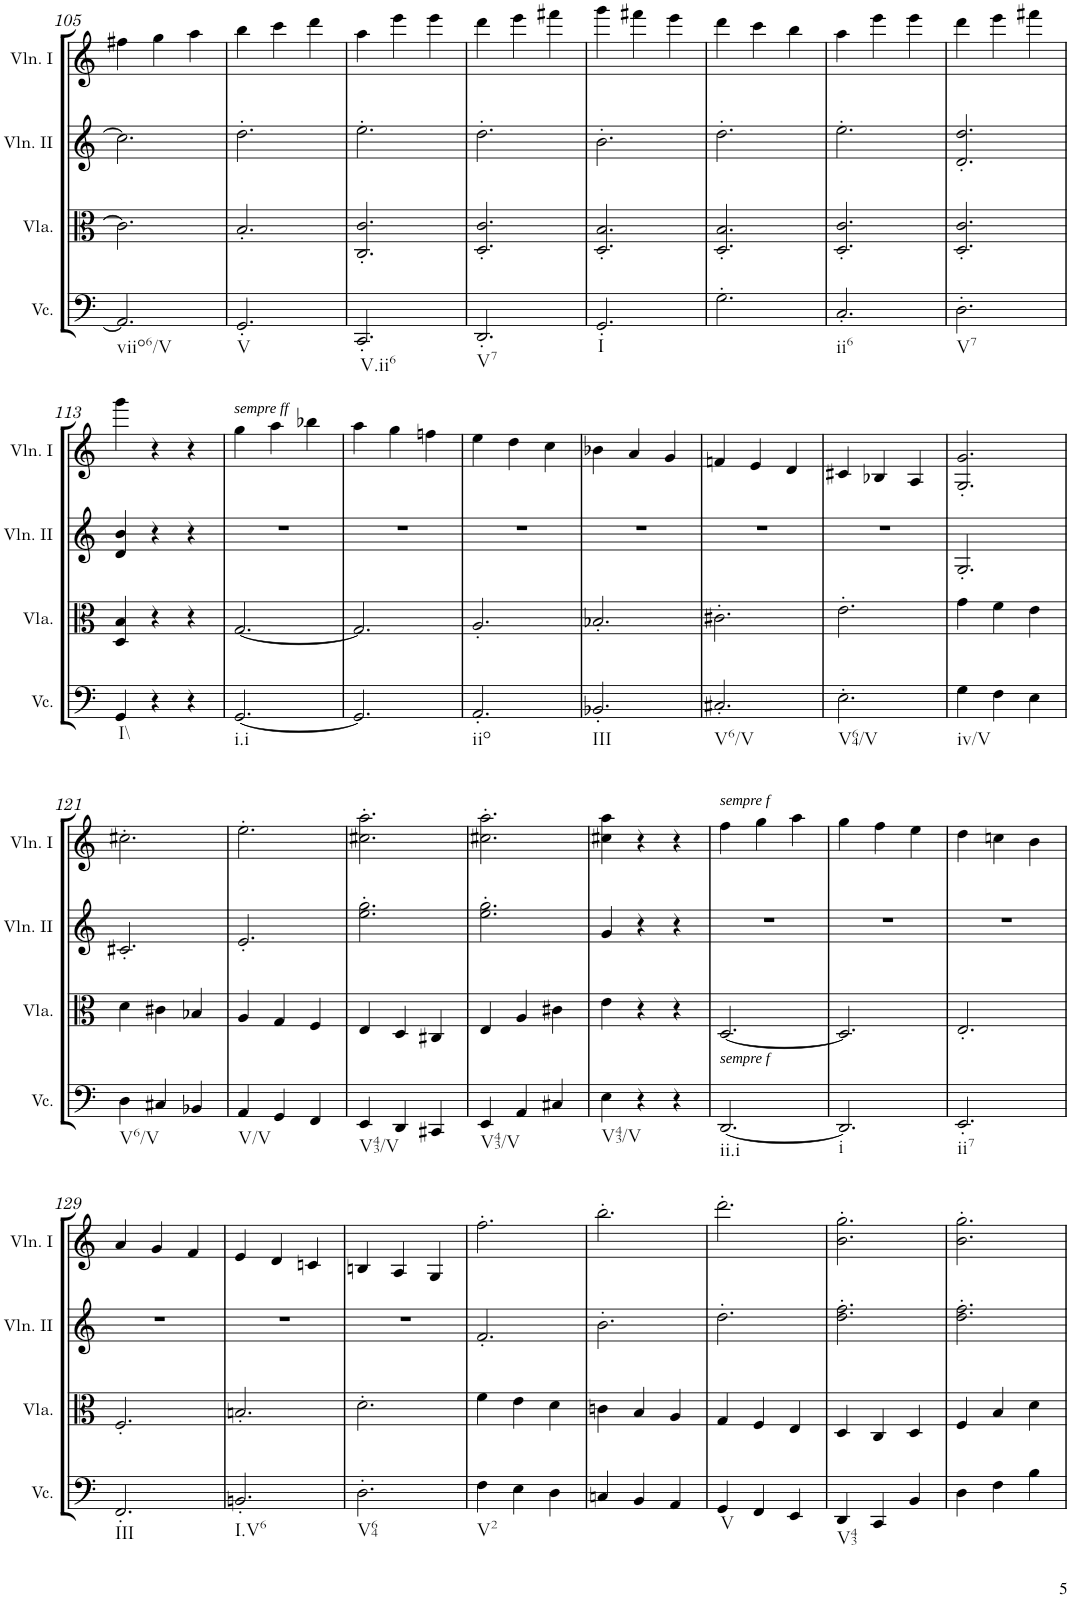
**kern	**kern	**kern	**kern
*part4	*part3	*part2	*part1
*staff4	*staff3	*staff2	*staff1
*I"Violoncello	*I"Viola	*I"Violin II	*I"Violin I
*I'Vc.	*I'Vla.	*I'Vln. II	*I'Vln. I
!!LO:PB:g=z
*clefF4	*clefC3	*clefG2	*clefG2
*k[]	*k[]	*k[]	*k[]
*C:	*C:	*C:	*C:
*M3/4	*M3/4	*M3/4	*M3/4
=105	=105	=105	=105
!LO:TX:b:t=viio6/V	!	!	!
2.AA/]	2.c\]	2.cc\]	4ff#X\
.	.	.	4gg\
.	.	.	4aa\
=106	=106	=106	=106
!LO:TX:b:t=V	!	!	!
2.GG'/	2.B'/	2.dd'\	4bb\
.	.	.	4ccc\
.	.	.	4ddd\
=107	=107	=107	=107
!LO:TX:b:t=V.ii6	!	!	!
2.CC'/	2.C/' 2.c/'	2.ee'\	4aa\
.	.	.	4eee\
.	.	.	4eee\
=108	=108	=108	=108
!LO:TX:b:t=V7	!	!	!
2.DD'/	2.D/' 2.c/'	2.dd'\	4ddd\
.	.	.	4eee\
.	.	.	4fff#X\
=109	=109	=109	=109
!LO:TX:b:t=I	!	!	!
2.GG'/	2.D/' 2.B/'	2.b'\	4ggg\
.	.	.	4fff#X\
.	.	.	4eee\
=110	=110	=110	=110
2.G'\	2.D/' 2.B/'	2.dd'\	4ddd\
.	.	.	4ccc\
.	.	.	4bb\
=111	=111	=111	=111
!LO:TX:b:t=ii6	!	!	!
2.C'/	2.D/' 2.c/'	2.ee'\	4aa\
.	.	.	4eee\
.	.	.	4eee\
=112	=112	=112	=112
!LO:TX:b:t=V7	!	!	!
2.D'\	2.D/' 2.c/'	2.d/' 2.dd/'	4ddd\
.	.	.	4eee\
.	.	.	4fff#X\
!!LO:LB:g=z
=113	=113	=113	=113
!LO:TX:b:t=I\\	!	!	!
4GG/	4D/ 4B/	4d/ 4b/	4ggg\
4r	4r	4r	4r
4r	4r	4r	4r
=114	=114	=114	=114
!	!	!	!LO:TX:a:i:t=sempre ff
!LO:TX:b:t=i.i	!	!	!
[2.GG/	[2.G/	2.r	4gg\
.	.	.	4aa\
.	.	.	4bb-X\
=115	=115	=115	=115
2.GG/]	2.G/]	2.r	4aa\
.	.	.	4gg\
.	.	.	4ffn\
=116	=116	=116	=116
!LO:TX:b:t=iio	!	!	!
2.AA'/	2.A'/	2.r	4ee\
.	.	.	4dd\
.	.	.	4cc\
=117	=117	=117	=117
!LO:TX:b:t=III	!	!	!
2.BB-X'/	2.B-X'/	2.r	4b-X\
.	.	.	4a/
.	.	.	4g/
=118	=118	=118	=118
!LO:TX:b:t=V6/V	!	!	!
2.C#X'/	2.c#X'\	2.r	4fn/
.	.	.	4e/
.	.	.	4d/
=119	=119	=119	=119
!LO:TX:b:t=V64/V	!	!	!
2.E'\	2.e'\	2.r	4c#X/
.	.	.	4B-X/
.	.	.	4A/
=120	=120	=120	=120
!LO:TX:b:t=iv/V	!	!	!
4G\	4g\	2.G'/	2.G/' 2.g/'
4F\	4f\	.	.
4E\	4e\	.	.
!!LO:LB:g=z
=121	=121	=121	=121
!LO:TX:b:t=V6/V	!	!	!
4D\	4d\	2.c#X'/	2.cc#X'\
4C#X/	4c#X\	.	.
4BB-X/	4B-X/	.	.
=122	=122	=122	=122
!LO:TX:b:t=V/V	!	!	!
4AA/	4A/	2.e'/	2.ee'\
4GG/	4G/	.	.
4FF/	4F/	.	.
=123	=123	=123	=123
!LO:TX:b:t=V43/V	!	!	!
4EE/	4E/	2.ee\' 2.gg\'	2.cc#X\' 2.aa\'
4DD/	4D/	.	.
4CC#X/	4C#X/	.	.
=124	=124	=124	=124
!LO:TX:b:t=V43/V	!	!	!
4EE/	4E/	2.ee\' 2.gg\'	2.cc#X\' 2.aa\'
4AA/	4A/	.	.
4C#X/	4c#X\	.	.
=125	=125	=125	=125
!LO:TX:b:t=V43/V	!	!	!
4E\	4e\	4g/	4cc#X\ 4aa\
4r	4r	4r	4r
4r	4r	4r	4r
=126	=126	=126	=126
!	!	!	!LO:TX:a:i:t=sempre f
!LO:TX:a:i:t=sempre f	!	!	!
!LO:TX:b:t=ii.i	!	!	!
[2.DD/	[2.D/	2.r	4ff\
.	.	.	4gg\
.	.	.	4aa\
=127	=127	=127	=127
!LO:TX:b:t=i	!	!	!
2.DD/]	2.D/]	2.r	4gg\
.	.	.	4ff\
.	.	.	4ee\
=128	=128	=128	=128
!LO:TX:b:t=ii7	!	!	!
2.EE'/	2.E'/	2.r	4dd\
.	.	.	4ccn\
.	.	.	4b\
!!LO:LB:g=z
=129	=129	=129	=129
!LO:TX:b:t=III	!	!	!
2.FF'/	2.F'/	2.r	4a/
.	.	.	4g/
.	.	.	4f/
=130	=130	=130	=130
!LO:TX:b:t=I.V6	!	!	!
2.BBn'/	2.Bn'/	2.r	4e/
.	.	.	4d/
.	.	.	4cn/
=131	=131	=131	=131
!LO:TX:b:t=V64	!	!	!
2.D'\	2.d'\	2.r	4Bn/
.	.	.	4A/
.	.	.	4G/
=132	=132	=132	=132
!LO:TX:b:t=V2	!	!	!
4F\	4f\	2.f'/	2.ff'\
4E\	4e\	.	.
4D\	4d\	.	.
=133	=133	=133	=133
4Cn/	4cn\	2.b'\	2.bb'\
4BB/	4B/	.	.
4AA/	4A/	.	.
=134	=134	=134	=134
!LO:TX:b:t=V	!	!	!
4GG/	4G/	2.dd'\	2.ddd'\
4FF/	4F/	.	.
4EE/	4E/	.	.
=135	=135	=135	=135
!LO:TX:b:t=V43	!	!	!
4DD/	4D/	2.dd\' 2.ff\'	2.b\' 2.gg\'
4CC/	4C/	.	.
4BB/	4D/	.	.
=136	=136	=136	=136
4D\	4F/	2.dd\' 2.ff\'	2.b\' 2.gg\'
4F\	4B/	.	.
4B\	4d\	.	.
=	=	=	=
*-	*-	*-	*-
